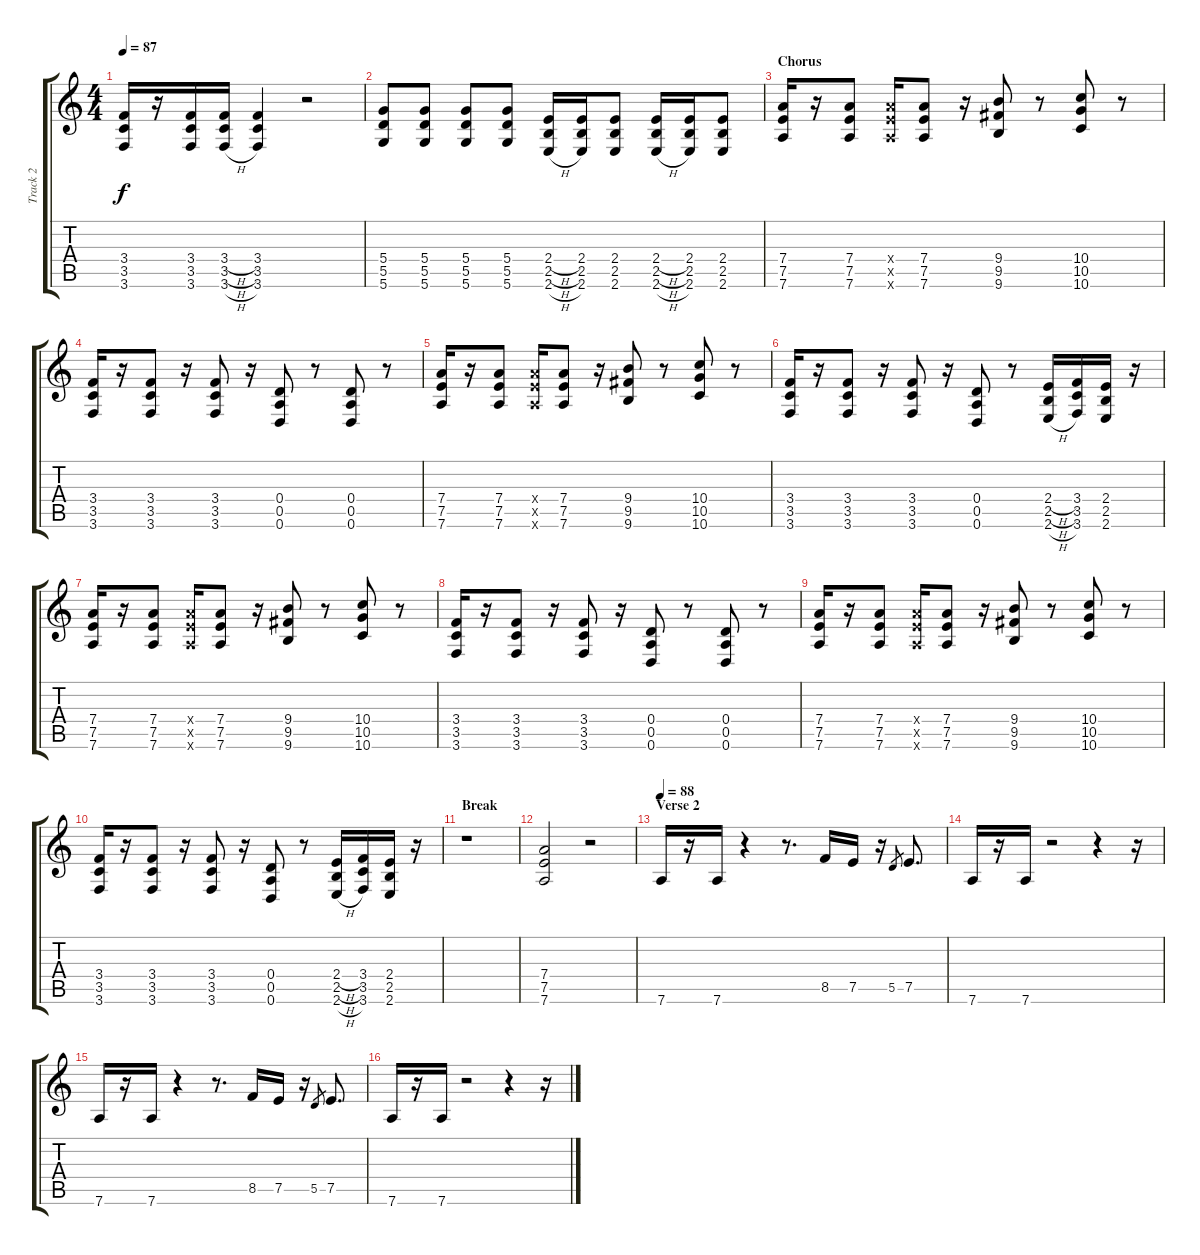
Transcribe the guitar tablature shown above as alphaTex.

\track ("Track 2" "Track 2") {instrument acousticbass}
\staff {score tabs}
\tuning (E4 B3 G3 D3 A2 D2) {hide}
\ts (4 4)
\tempo 87
\clef g2
\ks c
(3.4 3.5 3.6).16{dy f} r.16 (3.4 3.5 3.6).16 (3.4{h} 3.5{h} 3.6{h}).16 (3.4 3.5 3.6).4 r.2 |
(5.4 5.5 5.6).8 (5.4 5.5 5.6).8 (5.4 5.5 5.6).8 (5.4 5.5 5.6).8 (2.4{h} 2.5{h} 2.6{h}).16 (2.4 2.5 2.6).16 (2.4 2.5 2.6).8 (2.4{h} 2.5{h} 2.6{h}).16 (2.4 2.5 2.6).16 (2.4 2.5 2.6).8 |
\section ("" "Chorus")
(7.4 7.5 7.6).16 r.16 (7.4 7.5 7.6).8 (7.4{x} 7.5{x} 7.6{x}).16 (7.4 7.5 7.6).8 r.16 (9.4 9.5 9.6).8 r.8 (10.4 10.5 10.6).8 r.8 |
(3.4 3.5 3.6).16 r.16 (3.4 3.5 3.6).8 r.16 (3.4 3.5 3.6).8 r.16 (0.4 0.5 0.6).8 r.8 (0.4 0.5 0.6).8 r.8 |
(7.4 7.5 7.6).16 r.16 (7.4 7.5 7.6).8 (7.4{x} 7.5{x} 7.6{x}).16 (7.4 7.5 7.6).8 r.16 (9.4 9.5 9.6).8 r.8 (10.4 10.5 10.6).8 r.8 |
(3.4 3.5 3.6).16 r.16 (3.4 3.5 3.6).8 r.16 (3.4 3.5 3.6).8 r.16 (0.4 0.5 0.6).8 r.8 (2.4{h} 2.5{h} 2.6{h}).16 (3.4 3.5 3.6).16 (2.4 2.5 2.6).16 r.16 |
(7.4 7.5 7.6).16 r.16 (7.4 7.5 7.6).8 (7.4{x} 7.5{x} 7.6{x}).16 (7.4 7.5 7.6).8 r.16 (9.4 9.5 9.6).8 r.8 (10.4 10.5 10.6).8 r.8 |
(3.4 3.5 3.6).16 r.16 (3.4 3.5 3.6).8 r.16 (3.4 3.5 3.6).8 r.16 (0.4 0.5 0.6).8 r.8 (0.4 0.5 0.6).8 r.8 |
(7.4 7.5 7.6).16 r.16 (7.4 7.5 7.6).8 (7.4{x} 7.5{x} 7.6{x}).16 (7.4 7.5 7.6).8 r.16 (9.4 9.5 9.6).8 r.8 (10.4 10.5 10.6).8 r.8 |
(3.4 3.5 3.6).16 r.16 (3.4 3.5 3.6).8 r.16 (3.4 3.5 3.6).8 r.16 (0.4 0.5 0.6).8 r.8 (2.4{h} 2.5{h} 2.6{h}).16 (3.4 3.5 3.6).16 (2.4 2.5 2.6).16 r.16 |
\section ("" "Break")
r.1 |
(7.4 7.5 7.6).2 r.2 |
\section ("" "Verse 2")
\tempo 88
7.6.16 r.16 7.6.16 r.4 r.8{d} 8.5.16 7.5.16 r.16 5.5.8{gr} 7.5.8{d} |
7.6.16 r.16 7.6.16 r.2 r.4 r.16 |
7.6.16 r.16 7.6.16 r.4 r.8{d} 8.5.16 7.5.16 r.16 5.5.8{gr} 7.5.8{d} |
7.6.16 r.16 7.6.16 r.2 r.4 r.16
